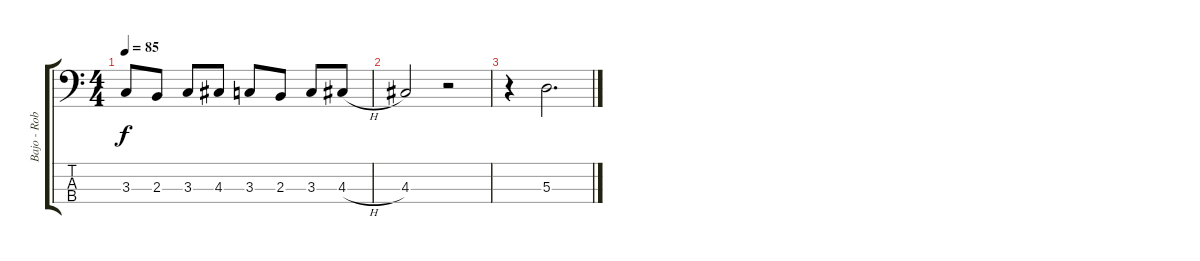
\track ("Bajo - Roberto" "Bajo - Rob") {instrument electricbassfinger}
\staff {score tabs}
\tuning (G2 D2 A1 E1) {hide}
\ts (4 4)
\tempo 85
\clef f4
\ks c
3.3.8{dy f} 2.3.8 3.3.8 4.3.8 3.3.8 2.3.8 3.3.8 4.3{h}.8 |
4.3.2 r.2 |
r.4 5.3.2{d}
